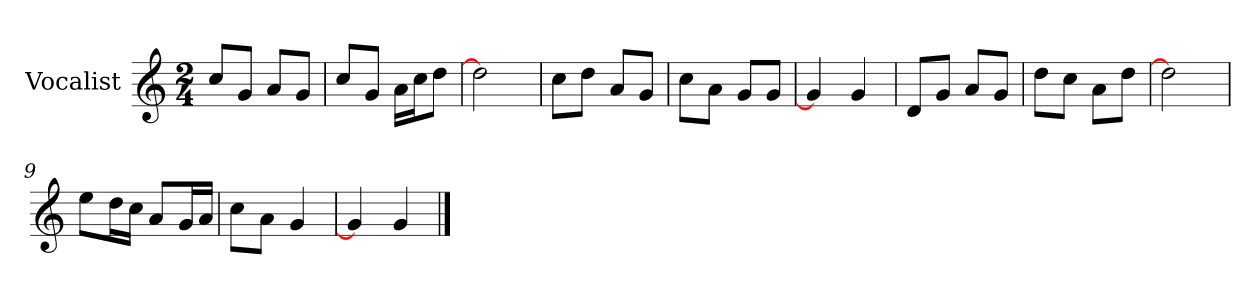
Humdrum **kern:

**kern
*part1
*staff1
*I"Vocalist
*k[]
*C:
*M2/4
=
8ccL
8gJ
8aL
8gJ
=1
8ccL
8gJ
16aLL
16ccJ
8ddJ
=2
2dd]
=3
8ccL
8ddJ
8aL
8gJ
=4
8ccL
8aJ
8gL
8gJ
=5
4g]
4g
=6
8dL
8gJ
8aL
8gJ
=7
8ddL
8ccJ
8aL
8ddJ
=8
2dd]
=9
8eeL
16ddL
16ccJJ
8aL
16gL
16aJJ
=10
8ccL
8aJ
4g
=11
4g]
4g
==
*-
